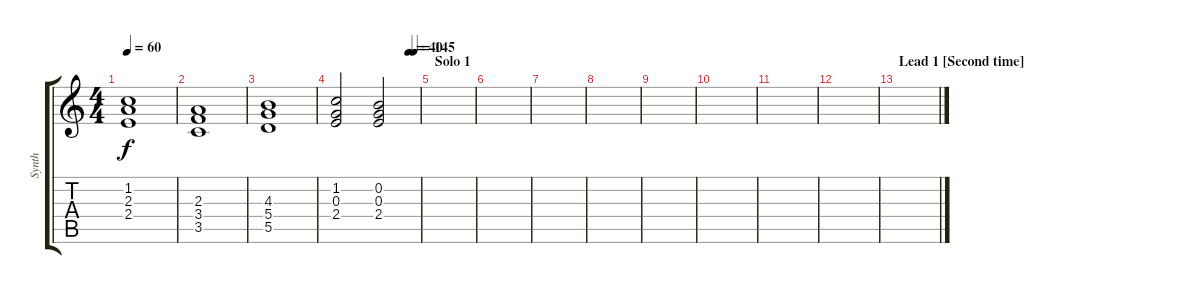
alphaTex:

\track ("Synth" "Synth") {instrument stringensemble1}
\staff {score tabs}
\tuning (E5 B4 G4 D4 A3 E3) {hide}
\ts (4 4)
\tempo 60
\clef g2
\ks c
(1.2 2.3 2.4).1{dy f} |
(2.3 3.4 3.5).1 |
(4.3 5.4 5.5).1 |
\tempo (40 0.875)
\tempo (145 0.9375)
(1.2 0.3 2.4).2 (0.2 0.3 2.4).2 |
\section ("" "Solo 1")
|
|
|
|
|
|
|
|
\section ("" "Lead 1 [Second time]")
